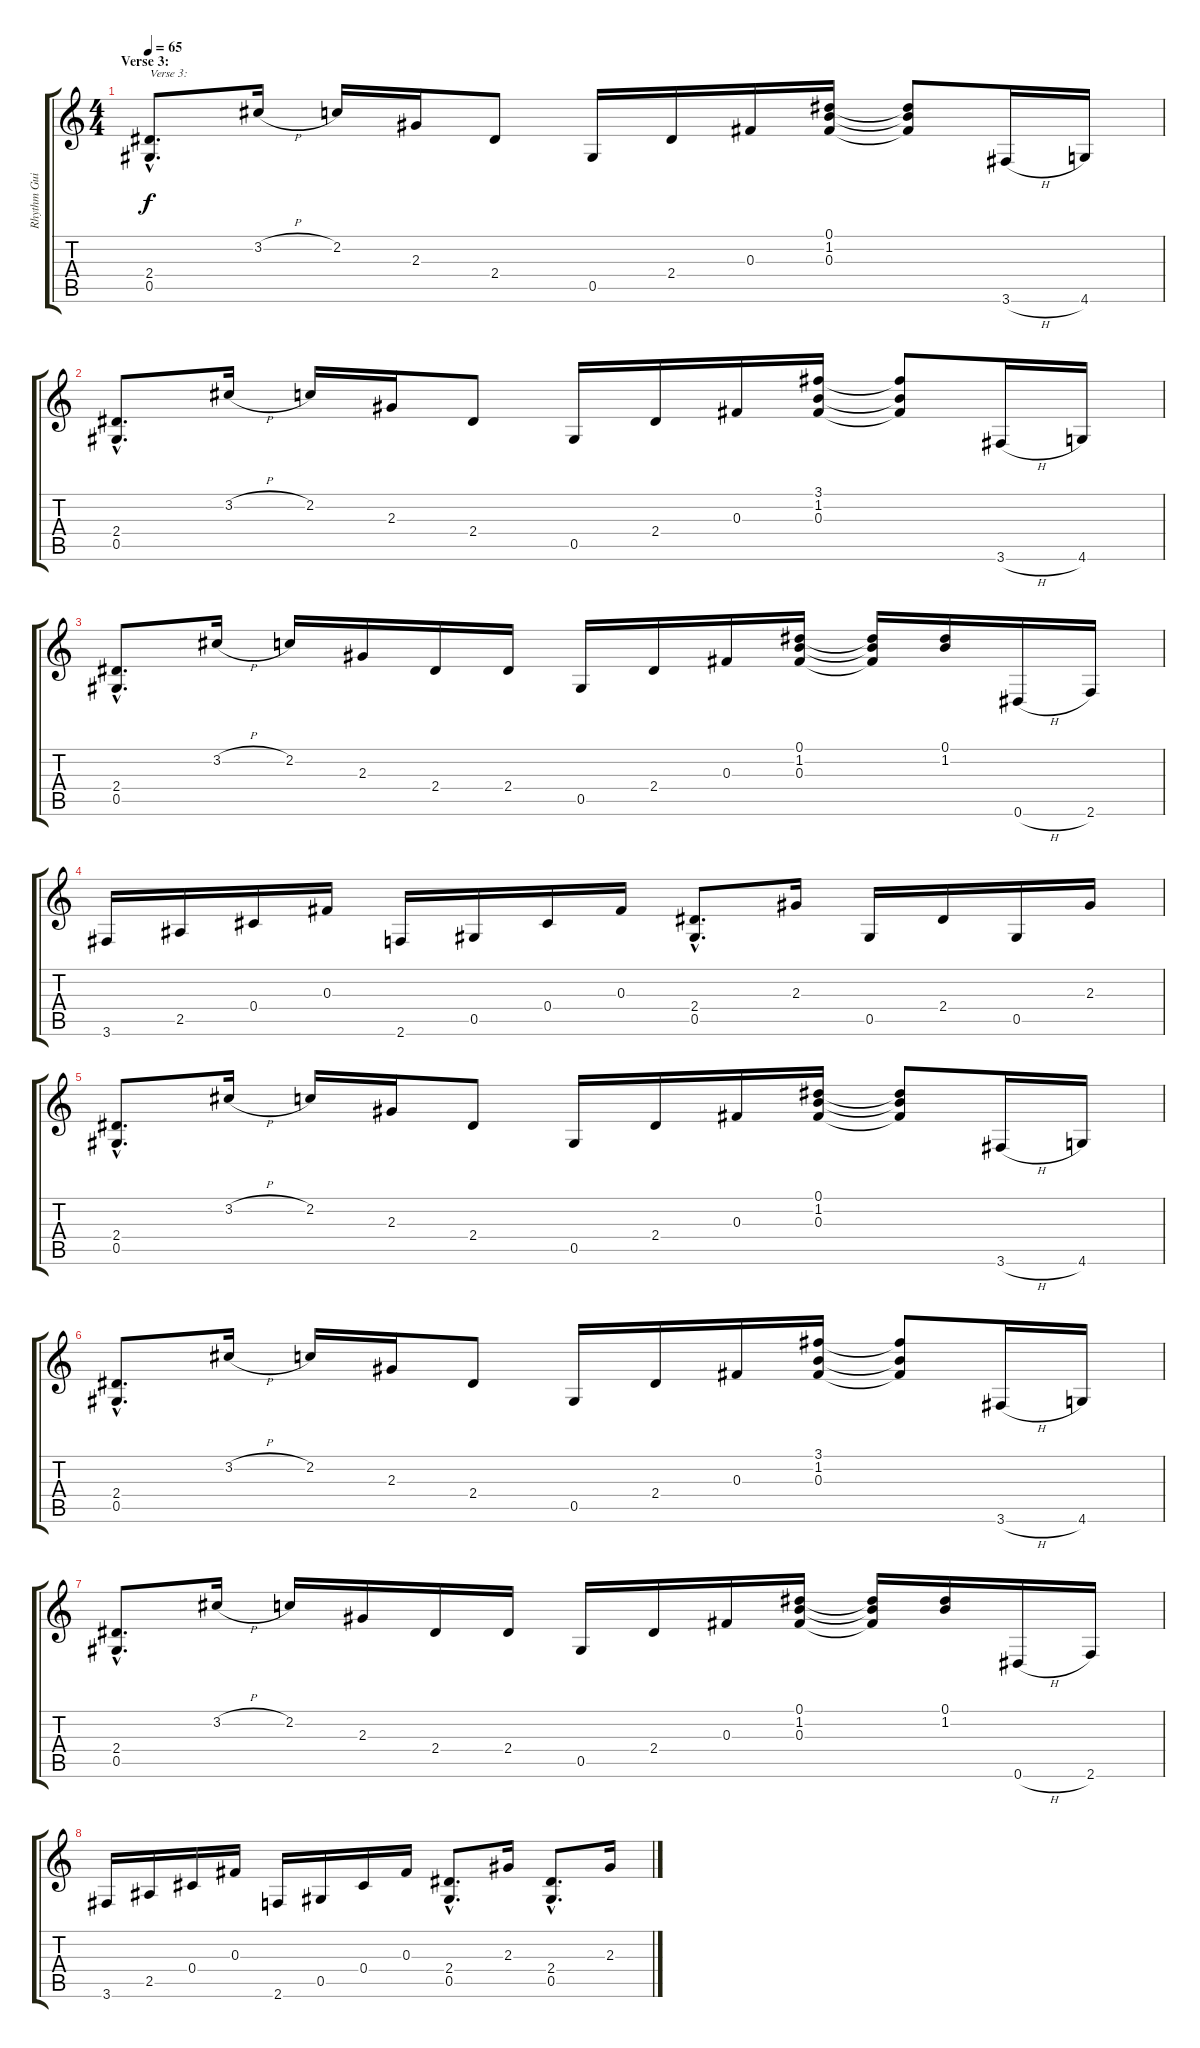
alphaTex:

\track ("Rhythm Guitar 1" "Rhythm Gui") {instrument overdrivenguitar}
\staff {score tabs}
\tuning (Eb4 Bb3 Gb3 Db3 Ab2 Eb2) {hide}
\ts (4 4)
\section ("" "Verse 3:")
\tempo 65
\clef g2
\ks c
(2.4{hac} 0.5{hac}).8{d txt "Verse 3:" dy f} 3.2{h}.16 2.2.16 2.3.16 2.4.8 0.5.16 2.4.16 0.3.16 (0.1 1.2 0.3).16 (0.1{t} 1.2{t} 0.3{t}).8 3.6{h}.16 4.6.16 |
(2.4{hac} 0.5{hac}).8{d} 3.2{h}.16 2.2.16 2.3.16 2.4.8 0.5.16 2.4.16 0.3.16 (3.1 1.2 0.3).16 (3.1{t} 1.2{t} 0.3{t}).8 3.6{h}.16 4.6.16 |
(2.4{hac} 0.5{hac}).8{d} 3.2{h}.16 2.2.16 2.3.16 2.4.16 2.4.16 0.5.16 2.4.16 0.3.16 (0.1 1.2 0.3).16 (0.1{t} 1.2{t} 0.3{t}).16 (0.1 1.2).16 0.6{h}.16 2.6.16 |
3.6.16 2.5.16 0.4.16 0.3.16 2.6.16 0.5.16 0.4.16 0.3.16 (2.4{hac} 0.5{hac}).8{d} 2.3.16 0.5.16 2.4.16 0.5.16 2.3.16 |
(2.4{hac} 0.5{hac}).8{d} 3.2{h}.16 2.2.16 2.3.16 2.4.8 0.5.16 2.4.16 0.3.16 (0.1 1.2 0.3).16 (0.1{t} 1.2{t} 0.3{t}).8 3.6{h}.16 4.6.16 |
(2.4{hac} 0.5{hac}).8{d} 3.2{h}.16 2.2.16 2.3.16 2.4.8 0.5.16 2.4.16 0.3.16 (3.1 1.2 0.3).16 (3.1{t} 1.2{t} 0.3{t}).8 3.6{h}.16 4.6.16 |
(2.4{hac} 0.5{hac}).8{d} 3.2{h}.16 2.2.16 2.3.16 2.4.16 2.4.16 0.5.16 2.4.16 0.3.16 (0.1 1.2 0.3).16 (0.1{t} 1.2{t} 0.3{t}).16 (0.1 1.2).16 0.6{h}.16 2.6.16 |
3.6.16 2.5.16 0.4.16 0.3.16 2.6.16 0.5.16 0.4.16 0.3.16 (2.4{hac} 0.5{hac}).8{d} 2.3.16 (2.4{hac} 0.5{hac}).8{d} 2.3.16
